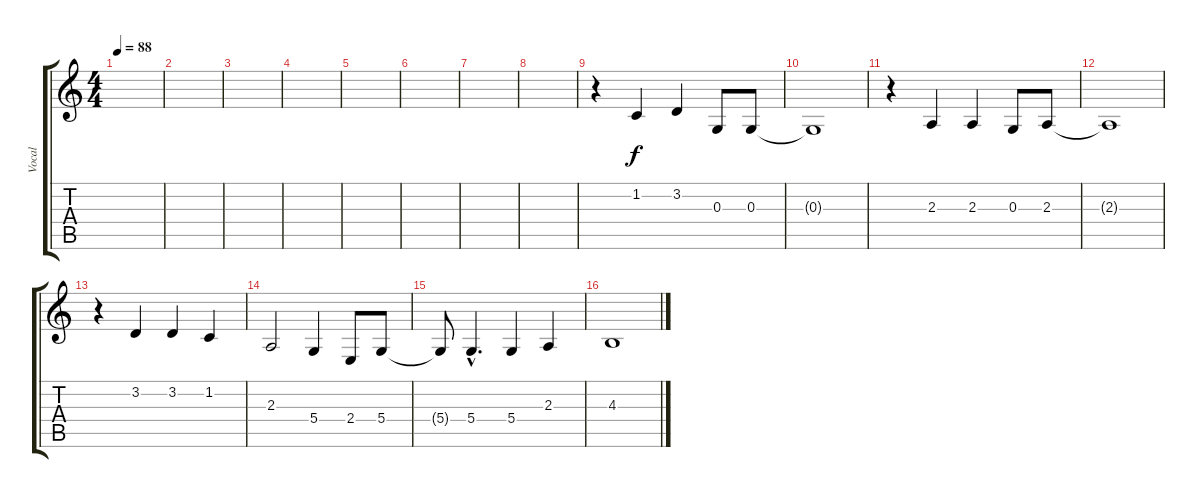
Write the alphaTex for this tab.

\track ("Vocal" "Vocal") {instrument cello}
\staff {score tabs}
\tuning (E4 B3 G3 D3 A2 E2) {hide}
\ts (4 4)
\tempo 88
\clef g2
\ks c
|
|
|
|
|
|
|
|
r.4 1.2.4 3.2.4 0.3.8 0.3.8 |
0.3{t}.1 |
r.4 2.3.4 2.3.4 0.3.8 2.3.8 |
2.3{t}.1 |
r.4 3.2.4 3.2.4 1.2.4 |
2.3.2 5.4.4 2.4.8 5.4.8 |
5.4{t}.8 5.4{hac}.4{d} 5.4.4 2.3.4 |
4.3.1
